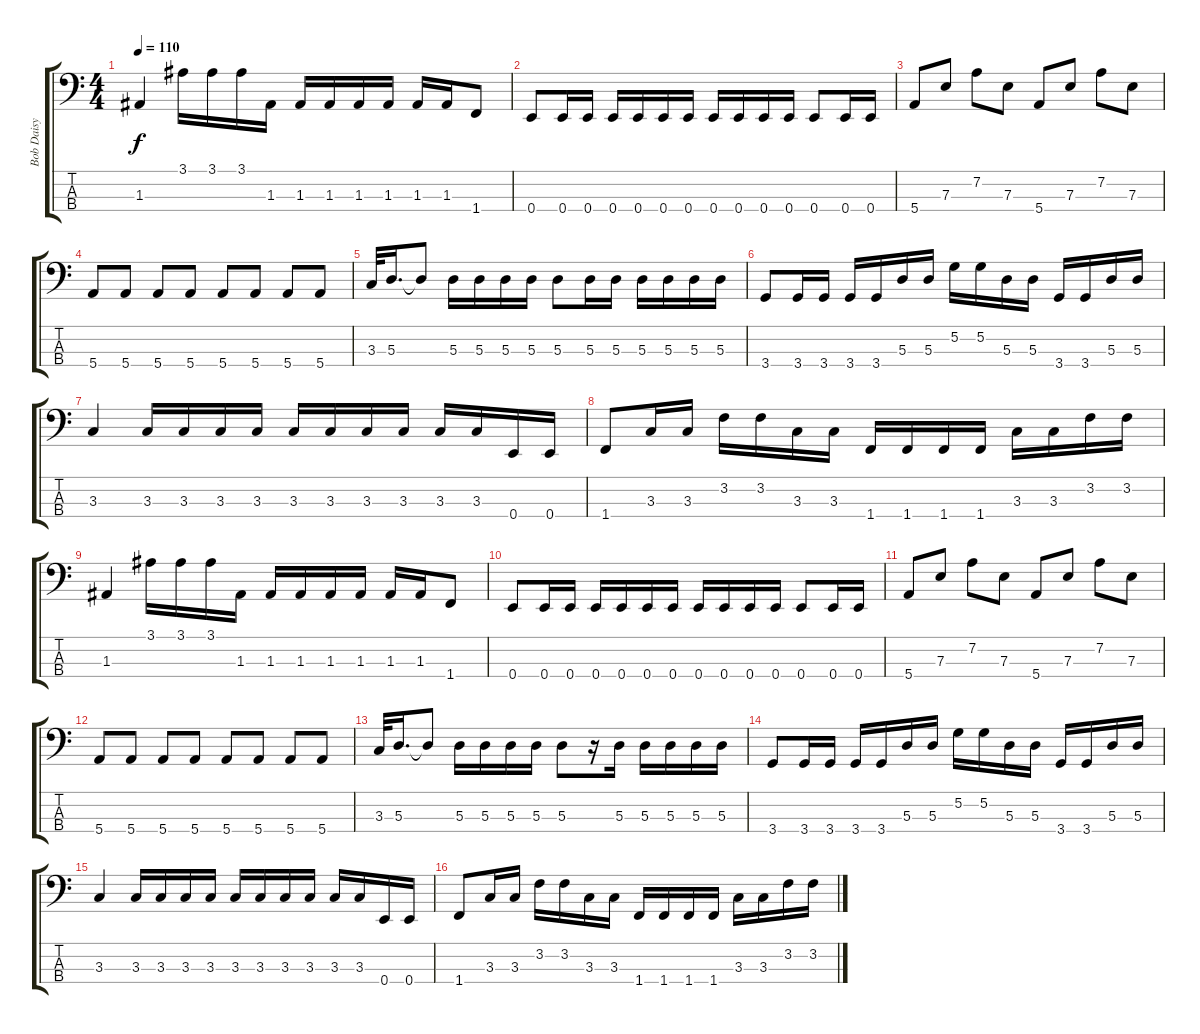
\track ("Bob Daisy - Bass" "Bob Daisy ") {instrument electricbassfinger}
\staff {score tabs}
\tuning (G2 D2 A1 E1) {hide}
\ts (4 4)
\tempo 110
\clef f4
\ks c
1.3.4{dy f} 3.1.16 3.1.16 3.1.16 1.3.16 1.3.16 1.3.16 1.3.16 1.3.16 1.3.16 1.3.16 1.4.8 |
0.4.8 0.4.16 0.4.16 0.4.16 0.4.16 0.4.16 0.4.16 0.4.16 0.4.16 0.4.16 0.4.16 0.4.8 0.4.16 0.4.16 |
5.4.8 7.3.8 7.2.8 7.3.8 5.4.8 7.3.8 7.2.8 7.3.8 |
5.4.8 5.4.8 5.4.8 5.4.8 5.4.8 5.4.8 5.4.8 5.4.8 |
3.3.32 5.3.16{d} 5.3{t}.8 5.3.16 5.3.16 5.3.16 5.3.16 5.3.8 5.3.16 5.3.16 5.3.16 5.3.16 5.3.16 5.3.16 |
3.4.8 3.4.16 3.4.16 3.4.16 3.4.16 5.3.16 5.3.16 5.2.16 5.2.16 5.3.16 5.3.16 3.4.16 3.4.16 5.3.16 5.3.16 |
3.3.4 3.3.16 3.3.16 3.3.16 3.3.16 3.3.16 3.3.16 3.3.16 3.3.16 3.3.16 3.3.16 0.4.16 0.4.16 |
1.4.8 3.3.16 3.3.16 3.2.16 3.2.16 3.3.16 3.3.16 1.4.16 1.4.16 1.4.16 1.4.16 3.3.16 3.3.16 3.2.16 3.2.16 |
1.3.4 3.1.16 3.1.16 3.1.16 1.3.16 1.3.16 1.3.16 1.3.16 1.3.16 1.3.16 1.3.16 1.4.8 |
0.4.8 0.4.16 0.4.16 0.4.16 0.4.16 0.4.16 0.4.16 0.4.16 0.4.16 0.4.16 0.4.16 0.4.8 0.4.16 0.4.16 |
5.4.8 7.3.8 7.2.8 7.3.8 5.4.8 7.3.8 7.2.8 7.3.8 |
5.4.8 5.4.8 5.4.8 5.4.8 5.4.8 5.4.8 5.4.8 5.4.8 |
3.3.32 5.3.16{d} 5.3{t}.8 5.3.16 5.3.16 5.3.16 5.3.16 5.3.8 r.16 5.3.16 5.3.16 5.3.16 5.3.16 5.3.16 |
3.4.8 3.4.16 3.4.16 3.4.16 3.4.16 5.3.16 5.3.16 5.2.16 5.2.16 5.3.16 5.3.16 3.4.16 3.4.16 5.3.16 5.3.16 |
3.3.4 3.3.16 3.3.16 3.3.16 3.3.16 3.3.16 3.3.16 3.3.16 3.3.16 3.3.16 3.3.16 0.4.16 0.4.16 |
1.4.8 3.3.16 3.3.16 3.2.16 3.2.16 3.3.16 3.3.16 1.4.16 1.4.16 1.4.16 1.4.16 3.3.16 3.3.16 3.2.16 3.2.16
